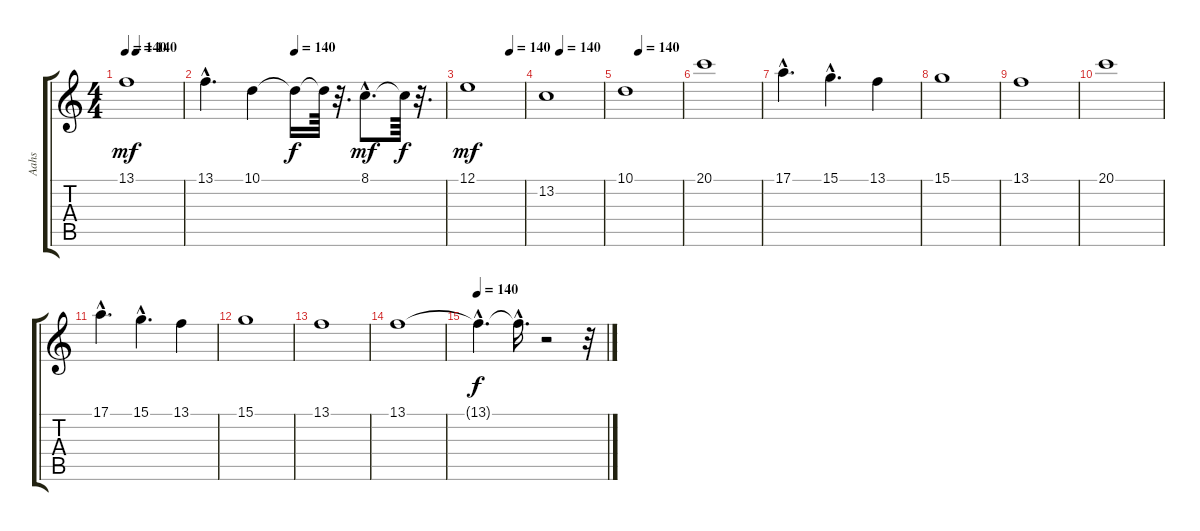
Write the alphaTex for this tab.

\track ("Aahs" "Aahs") {instrument choiraahs}
\staff {score tabs}
\tuning (E4 B3 G3 D3 A2 E2) {hide}
\ts (4 4)
\tempo 140
\tempo (140 0.1875)
\clef g2
\ks c
13.1.1{dy mf} |
\tempo (140 0.375)
13.1{hac}.4{d} 10.1.4 10.1{t}.16{dy f} 10.1{t}.64 r.32{d} 8.1{hac}.8{d dy mf} 8.1{t}.64{dy f} r.32{d} |
\tempo (140 0.75)
12.1.1{dy mf} |
\tempo (140 0.25)
13.2.1 |
\tempo (140 0.25)
10.1.1 |
20.1.1 |
17.1{hac}.4{d} 15.1{hac}.4{d} 13.1.4 |
15.1.1 |
13.1.1 |
20.1.1 |
17.1{hac}.4{d} 15.1{hac}.4{d} 13.1.4 |
15.1.1 |
13.1.1 |
13.1.1 |
\tempo 140
13.1{hac t}.4{d dy f} 13.1{hac t}.16{d} r.2 r.32
